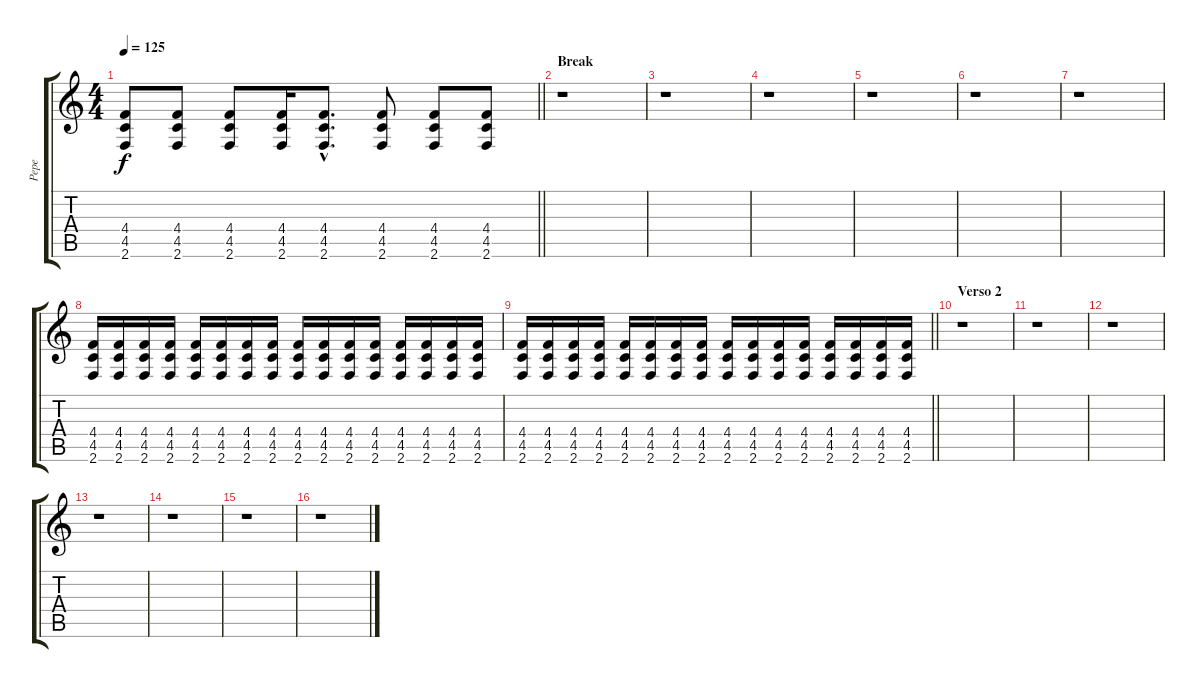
\track ("Pepe" "Pepe") {instrument overdrivenguitar}
\staff {score tabs}
\tuning (Eb4 Bb3 Gb3 Db3 Ab2 Eb2) {hide}
\ts (4 4)
\tempo 125
\clef g2
\barLineRight lightlight
\ks c
(4.4 4.5 2.6).8{dy f} (4.4 4.5 2.6).8 (4.4 4.5 2.6).8 (4.4 4.5 2.6).16 (4.4{hac} 4.5{hac} 2.6{hac}).8{d} (4.4 4.5 2.6).8 (4.4 4.5 2.6).8 (4.4 4.5 2.6).8 |
\section ("" "Break")
r.1 |
r.1 |
r.1 |
r.1 |
r.1 |
r.1 |
(4.4 4.5 2.6).16{volume 12} (4.4 4.5 2.6).16 (4.4 4.5 2.6).16 (4.4 4.5 2.6).16 (4.4 4.5 2.6).16 (4.4 4.5 2.6).16 (4.4 4.5 2.6).16 (4.4 4.5 2.6).16 (4.4 4.5 2.6).16 (4.4 4.5 2.6).16 (4.4 4.5 2.6).16 (4.4 4.5 2.6).16 (4.4 4.5 2.6).16 (4.4 4.5 2.6).16 (4.4 4.5 2.6).16 (4.4 4.5 2.6).16 |
\barLineRight lightlight
(4.4 4.5 2.6).16 (4.4 4.5 2.6).16 (4.4 4.5 2.6).16 (4.4 4.5 2.6).16 (4.4 4.5 2.6).16 (4.4 4.5 2.6).16 (4.4 4.5 2.6).16 (4.4 4.5 2.6).16 (4.4 4.5 2.6).16 (4.4 4.5 2.6).16 (4.4 4.5 2.6).16 (4.4 4.5 2.6).16 (4.4 4.5 2.6).16 (4.4 4.5 2.6).16 (4.4 4.5 2.6).16 (4.4 4.5 2.6).16 |
\section ("" "Verso 2")
r.1 |
r.1 |
r.1 |
r.1 |
r.1 |
r.1 |
r.1
